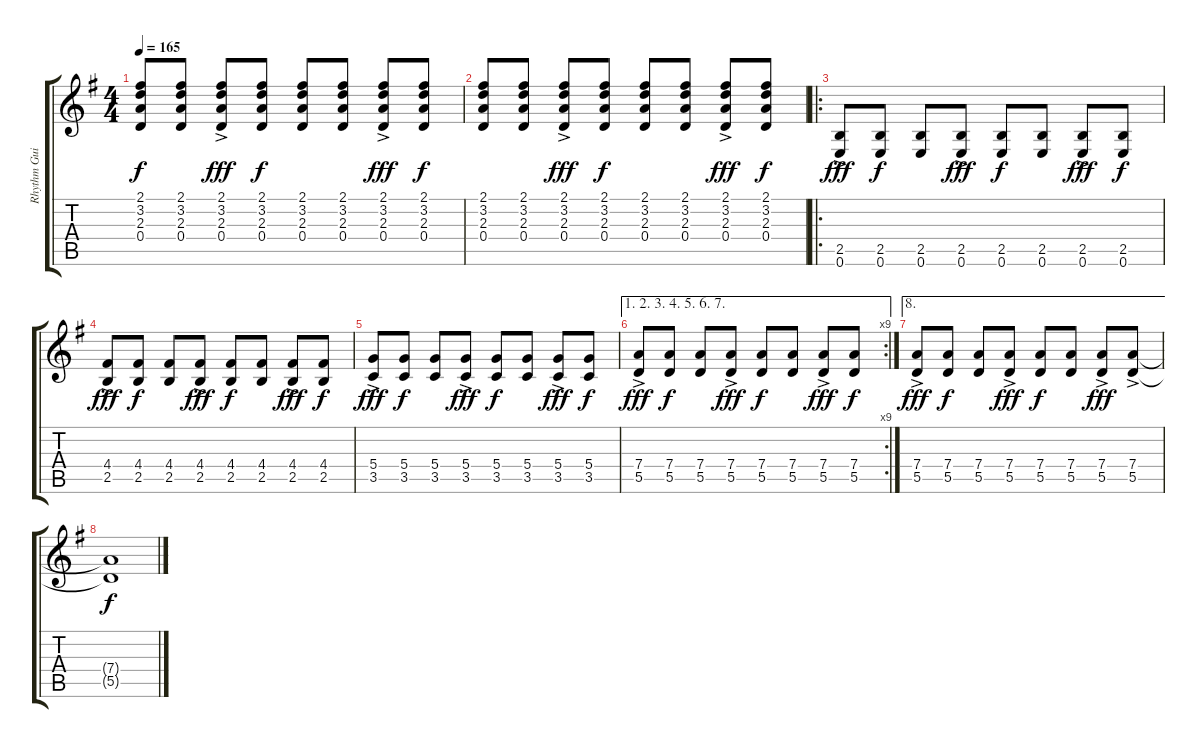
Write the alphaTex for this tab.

\track ("Rhythm Guitar" "Rhythm Gui") {instrument distortionguitar}
\staff {score tabs}
\tuning (E4 B3 G3 D3 A2 E2) {hide}
\ts (4 4)
\tempo 165
\clef g2
\ks g
(2.1 3.2 2.3 0.4).8{dy f} (2.1 3.2 2.3 0.4).8 (2.1{ac} 3.2{ac} 2.3{ac} 0.4{ac}).8{dy fff} (2.1 3.2 2.3 0.4).8{dy f} (2.1 3.2 2.3 0.4).8 (2.1 3.2 2.3 0.4).8 (2.1{ac} 3.2{ac} 2.3{ac} 0.4{ac}).8{dy fff} (2.1 3.2 2.3 0.4).8{dy f} |
(2.1 3.2 2.3 0.4).8 (2.1 3.2 2.3 0.4).8 (2.1{ac} 3.2{ac} 2.3{ac} 0.4{ac}).8{dy fff} (2.1 3.2 2.3 0.4).8{dy f} (2.1 3.2 2.3 0.4).8 (2.1 3.2 2.3 0.4).8 (2.1{ac} 3.2{ac} 2.3{ac} 0.4{ac}).8{dy fff} (2.1 3.2 2.3 0.4).8{dy f} |
\ro
(2.5{ac} 0.6{ac}).8{dy fff} (2.5 0.6).8{dy f} (2.5 0.6).8 (2.5{ac} 0.6{ac}).8{dy fff} (2.5 0.6).8{dy f} (2.5 0.6).8 (2.5{ac} 0.6{ac}).8{dy fff} (2.5 0.6).8{dy f} |
(4.4{ac} 2.5{ac}).8{dy fff} (4.4 2.5).8{dy f} (4.4 2.5).8 (4.4{ac} 2.5{ac}).8{dy fff} (4.4 2.5).8{dy f} (4.4 2.5).8 (4.4{ac} 2.5{ac}).8{dy fff} (4.4 2.5).8{dy f} |
(5.4{ac} 3.5{ac}).8{dy fff} (5.4 3.5).8{dy f} (5.4 3.5).8 (5.4{ac} 3.5{ac}).8{dy fff} (5.4 3.5).8{dy f} (5.4 3.5).8 (5.4{ac} 3.5{ac}).8{dy fff} (5.4 3.5).8{dy f} |
\ae (1 2 3 4 5 6 7)
\rc 9
(7.4{ac} 5.5{ac}).8{dy fff} (7.4 5.5).8{dy f} (7.4 5.5).8 (7.4{ac} 5.5{ac}).8{dy fff} (7.4 5.5).8{dy f} (7.4 5.5).8 (7.4{ac} 5.5{ac}).8{dy fff} (7.4 5.5).8{dy f} |
\ae 8
(7.4{ac} 5.5{ac}).8{dy fff} (7.4 5.5).8{dy f} (7.4 5.5).8 (7.4{ac} 5.5{ac}).8{dy fff} (7.4 5.5).8{dy f} (7.4 5.5).8 (7.4{ac} 5.5{ac}).8{dy fff} (7.4{ac} 5.5{ac}).8 |
(7.4{t} 5.5{t}).1{dy f}
